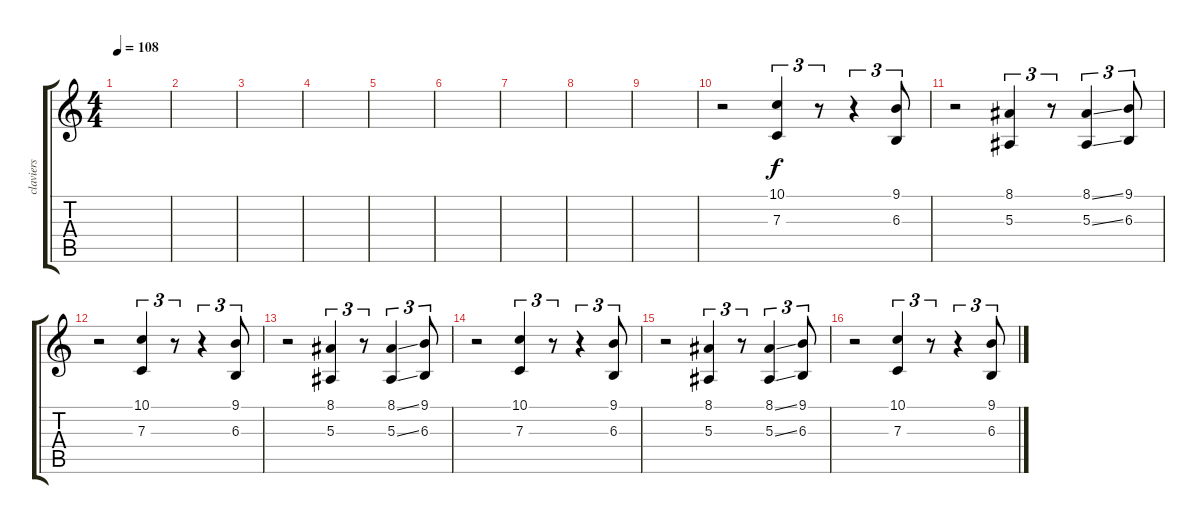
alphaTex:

\track ("claviers" "claviers") {instrument trumpet}
\staff {score tabs}
\tuning (D4 A3 F3 C3 G2 D2) {hide}
\ts (4 4)
\tempo 108
\clef g2
\ks c
|
|
|
|
|
|
|
|
|
r.2 (10.1 7.3).4{tu (3 2)} r.8{tu (3 2)} r.4{tu (3 2)} (9.1 6.3).8{tu (3 2)} |
r.2 (8.1 5.3).4{tu (3 2)} r.8{tu (3 2)} (8.1{ss} 5.3{ss}).4{tu (3 2)} (9.1 6.3).8{tu (3 2)} |
r.2{volume 5} (10.1 7.3).4{tu (3 2)} r.8{tu (3 2)} r.4{tu (3 2)} (9.1 6.3).8{tu (3 2)} |
r.2 (8.1 5.3).4{tu (3 2)} r.8{tu (3 2)} (8.1{ss} 5.3{ss}).4{tu (3 2)} (9.1 6.3).8{tu (3 2)} |
r.2 (10.1 7.3).4{tu (3 2)} r.8{tu (3 2)} r.4{tu (3 2)} (9.1 6.3).8{tu (3 2)} |
r.2{volume 0} (8.1 5.3).4{tu (3 2)} r.8{tu (3 2)} (8.1{ss} 5.3{ss}).4{tu (3 2)} (9.1 6.3).8{tu (3 2)} |
r.2 (10.1 7.3).4{tu (3 2)} r.8{tu (3 2)} r.4{tu (3 2)} (9.1 6.3).8{tu (3 2)}
